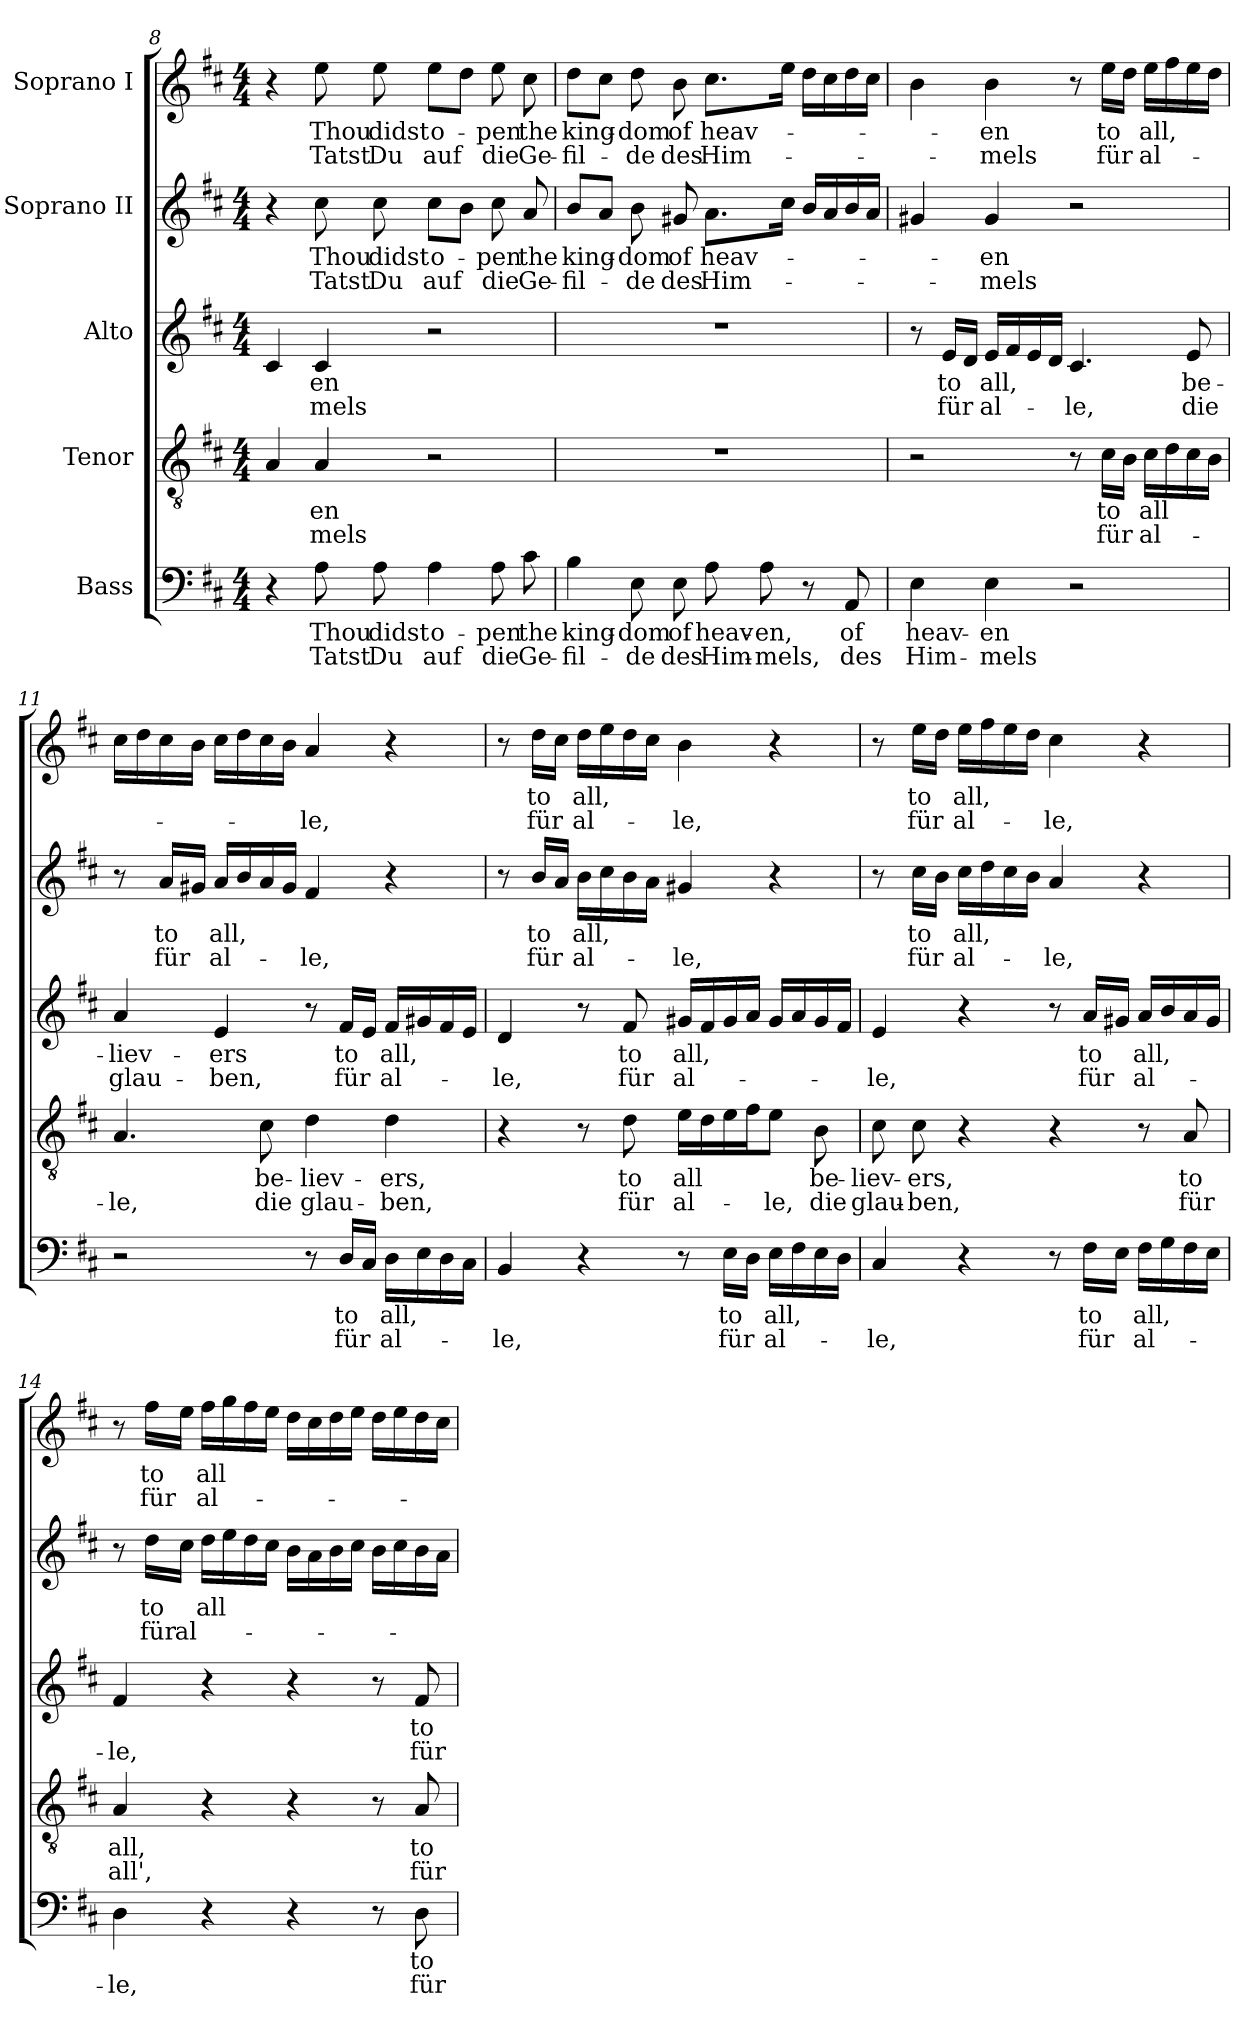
**kern	**text	**text	**kern	**text	**text	**kern	**text	**text	**kern	**text	**text	**kern	**text	**text
*part5	*part5	*part5	*part4	*part4	*part4	*part3	*part3	*part3	*part2	*part2	*part2	*part1	*part1	*part1
*staff5	*staff5	*staff5	*staff4	*staff4	*staff4	*staff3	*staff3	*staff3	*staff2	*staff2	*staff2	*staff1	*staff1	*staff1
*I"Bass	*	*	*I"Tenor	*	*	*I"Alto	*	*	*I"Soprano II	*	*	*I"Soprano I	*	*
*clefF4	*	*	*clefGv2	*	*	*clefG2	*	*	*clefG2	*	*	*clefG2	*	*
*k[f#c#]	*	*	*k[f#c#]	*	*	*k[f#c#]	*	*	*k[f#c#]	*	*	*k[f#c#]	*	*
*D:	*	*	*D:	*	*	*D:	*	*	*D:	*	*	*D:	*	*
*M4/4	*	*	*M4/4	*	*	*M4/4	*	*	*M4/4	*	*	*M4/4	*	*
=8	=8	=8	=8	=8	=8	=8	=8	=8	=8	=8	=8	=8	=8	=8
4r	.	.	4A/	.	.	4c#/	.	.	4r	.	.	4r	.	.
!	!LO:LY:b	!LO:LY:b	!	!LO:LY:b	!LO:LY:b	!	!LO:LY:b	!LO:LY:b	!	!LO:LY:b	!LO:LY:b	!	!LO:LY:b	!LO:LY:b
8A\	Thou	Tatst	4A/	-en	-mels	4c#/	-en	-mels	8cc#\	Thou	-Tatst	8ee\	Thou	Tatst
!	!LO:LY:b	!LO:LY:b	!	!	!	!	!	!	!	!LO:LY:b	!LO:LY:b	!	!LO:LY:b	!LO:LY:b
8A\	didst	Du	.	.	.	.	.	.	8cc#\	didst	Du	8ee\	didst	Du
!	!LO:LY:b	!LO:LY:b	!	!	!	!	!	!	!	!LO:LY:b	!LO:LY:b	!	!LO:LY:b	!LO:LY:b
4A\	o-	auf	2r	.	.	2r	.	.	8cc#\L	o-	auf	8ee\L	o-	auf
.	.	.	.	.	.	.	.	.	8b\J	.	.	8dd\J	.	.
!	!LO:LY:b	!LO:LY:b	!	!	!	!	!	!	!	!LO:LY:b	!LO:LY:b	!	!LO:LY:b	!LO:LY:b
8A\	-pen	die	.	.	.	.	.	.	8cc#\	-pen	die	8ee\	-pen	die
!	!LO:LY:b	!LO:LY:b	!	!	!	!	!	!	!	!LO:LY:b	!LO:LY:b	!	!LO:LY:b	!LO:LY:b
8c#\	the	Ge-	.	.	.	.	.	.	8a/	the	Ge-	8cc#\	the	Ge-
!!LO:PB:g=z
=9	=9	=9	=9	=9	=9	=9	=9	=9	=9	=9	=9	=9	=9	=9
!	!LO:LY:b	!LO:LY:b	!	!	!	!	!	!	!	!LO:LY:b	!LO:LY:b	!	!LO:LY:b	!LO:LY:b
4B\	king-	-fil-	1r	.	.	1r	.	.	8b/L	king-	-fil-	8dd\L	king-	-fil-
.	.	.	.	.	.	.	.	.	8a/J	.	.	8cc#\J	.	.
!	!LO:LY:b	!LO:LY:b	!	!	!	!	!	!	!	!LO:LY:b	!LO:LY:b	!	!LO:LY:b	!LO:LY:b
8E\	-dom	-de	.	.	.	.	.	.	8b\	-dom	-de	8dd\	-dom	-de
!	!LO:LY:b	!LO:LY:b	!	!	!	!	!	!	!	!LO:LY:b	!LO:LY:b	!	!LO:LY:b	!LO:LY:b
8E\	of	des	.	.	.	.	.	.	8g#X/	of	des	8b\	of	des
!	!LO:LY:b	!LO:LY:b	!	!	!	!	!	!	!	!LO:LY:b	!LO:LY:b	!	!LO:LY:b	!LO:LY:b
8A\	heav-	Him-	.	.	.	.	.	.	8.a\L	heav-	Him-	8.cc#\L	heav-	Him-
!	!LO:LY:b	!LO:LY:b	!	!	!	!	!	!	!	!	!	!	!	!
8A\	-en,	-mels,	.	.	.	.	.	.	.	.	.	.	.	.
.	.	.	.	.	.	.	.	.	16cc#\Jk	.	.	16ee\Jk	.	.
8r	.	.	.	.	.	.	.	.	16b/LL	.	.	16dd\LL	.	.
.	.	.	.	.	.	.	.	.	16a/	.	.	16cc#\	.	.
!	!LO:LY:b	!LO:LY:b	!	!	!	!	!	!	!	!	!	!	!	!
8AA/	of	des	.	.	.	.	.	.	16b/	.	.	16dd\	.	.
.	.	.	.	.	.	.	.	.	16a/JJ	.	.	16cc#\JJ	.	.
!!LO:PB:g=z
=10	=10	=10	=10	=10	=10	=10	=10	=10	=10	=10	=10	=10	=10	=10
!	!LO:LY:b	!LO:LY:b	!	!	!	!	!	!	!	!	!	!	!	!
4E\	heav-	Him-	2r	.	.	8r	.	.	4g#X/	.	.	4b\	.	.
!	!	!	!	!	!	!	!LO:LY:b	!LO:LY:b	!	!	!	!	!	!
.	.	.	.	.	.	16e/LL	to	für	.	.	.	.	.	.
.	.	.	.	.	.	16d/JJ	.	.	.	.	.	.	.	.
!	!LO:LY:b	!LO:LY:b	!	!	!	!	!LO:LY:b	!LO:LY:b	!	!LO:LY:b	!LO:LY:b	!	!LO:LY:b	!LO:LY:b
4E\	-en	-mels	.	.	.	16e/LL	all,	al-	4g#/	-en	-mels	4b\	-en	-mels
.	.	.	.	.	.	16f#/	.	.	.	.	.	.	.	.
.	.	.	.	.	.	16e/	.	.	.	.	.	.	.	.
.	.	.	.	.	.	16d/JJ	.	.	.	.	.	.	.	.
!	!	!	!	!	!	!	!	!LO:LY:b	!	!	!	!	!	!
2r	.	.	8r	.	.	4.c#/	.	-le,	2r	.	.	8r	.	.
!	!	!	!	!LO:LY:b	!LO:LY:b	!	!	!	!	!	!	!	!LO:LY:b	!LO:LY:b
.	.	.	16c#\LL	to	für	.	.	.	.	.	.	16ee\LL	to	für
.	.	.	16B\JJ	.	.	.	.	.	.	.	.	16dd\JJ	.	.
!	!	!	!	!LO:LY:b	!LO:LY:b	!	!	!	!	!	!	!	!LO:LY:b	!LO:LY:b
.	.	.	16c#\LL	all	al-	.	.	.	.	.	.	16ee\LL	all,	al-
.	.	.	16d\	.	.	.	.	.	.	.	.	16ff#\	.	.
!	!	!	!	!	!	!	!LO:LY:b	!LO:LY:b	!	!	!	!	!	!
.	.	.	16c#\	.	.	8e/	be-	die	.	.	.	16ee\	.	.
.	.	.	16B\JJ	.	.	.	.	.	.	.	.	16dd\JJ	.	.
=11	=11	=11	=11	=11	=11	=11	=11	=11	=11	=11	=11	=11	=11	=11
!	!	!	!	!	!LO:LY:b	!	!LO:LY:b	!LO:LY:b	!	!	!	!	!	!
2r	.	.	4.A/	.	-le,	4a/	-liev-	glau-	8r	.	.	16cc#\LL	.	.
.	.	.	.	.	.	.	.	.	.	.	.	16dd\	.	.
!	!	!	!	!	!	!	!	!	!	!LO:LY:b	!LO:LY:b	!	!	!
.	.	.	.	.	.	.	.	.	16a/LL	to	für	16cc#\	.	.
.	.	.	.	.	.	.	.	.	16g#X/JJ	.	.	16b\JJ	.	.
!	!	!	!	!	!	!	!LO:LY:b	!LO:LY:b	!	!LO:LY:b	!LO:LY:b	!	!	!
.	.	.	.	.	.	4e/	-ers	-ben,	16a/LL	all,	al-	16cc#\LL	.	.
.	.	.	.	.	.	.	.	.	16b/	.	.	16dd\	.	.
!	!	!	!	!LO:LY:b	!LO:LY:b	!	!	!	!	!	!	!	!	!
.	.	.	8c#\	be-	die	.	.	.	16a/	.	.	16cc#\	.	.
.	.	.	.	.	.	.	.	.	16g#/JJ	.	.	16b\JJ	.	.
!	!	!	!	!LO:LY:b	!LO:LY:b	!	!	!	!	!	!LO:LY:b	!	!	!LO:LY:b
8r	.	.	4d\	-liev-	glau-	8r	.	.	4f#/	.	-le,	4a/	.	-le,
!	!LO:LY:b	!LO:LY:b	!	!	!	!	!LO:LY:b	!LO:LY:b	!	!	!	!	!	!
16D/LL	to	für	.	.	.	16f#/LL	to	für	.	.	.	.	.	.
16C#/JJ	.	.	.	.	.	16e/JJ	.	.	.	.	.	.	.	.
!	!LO:LY:b	!LO:LY:b	!	!LO:LY:b	!LO:LY:b	!	!LO:LY:b	!LO:LY:b	!	!	!	!	!	!
16D\LL	all,	al-	4d\	-ers,	-ben,	16f#/LL	all,	al-	4r	.	.	4r	.	.
16E\	.	.	.	.	.	16g#X/	.	.	.	.	.	.	.	.
16D\	.	.	.	.	.	16f#/	.	.	.	.	.	.	.	.
16C#\JJ	.	.	.	.	.	16e/JJ	.	.	.	.	.	.	.	.
!!LO:LB:g=z
=12	=12	=12	=12	=12	=12	=12	=12	=12	=12	=12	=12	=12	=12	=12
!	!	!LO:LY:b	!	!	!	!	!	!LO:LY:b	!	!	!	!	!	!
4BB/	.	-le,	4r	.	.	4d/	.	-le,	8r	.	.	8r	.	.
!	!	!	!	!	!	!	!	!	!	!LO:LY:b	!LO:LY:b	!	!LO:LY:b	!LO:LY:b
.	.	.	.	.	.	.	.	.	16b/LL	to	für	16dd\LL	to	für
.	.	.	.	.	.	.	.	.	16a/JJ	.	.	16cc#\JJ	.	.
!	!	!	!	!	!	!	!	!	!	!LO:LY:b	!LO:LY:b	!	!LO:LY:b	!LO:LY:b
4r	.	.	8r	.	.	8r	.	.	16b\LL	all,	al-	16dd\LL	all,	al-
.	.	.	.	.	.	.	.	.	16cc#\	.	.	16ee\	.	.
!	!	!	!	!LO:LY:b	!LO:LY:b	!	!LO:LY:b	!LO:LY:b	!	!	!	!	!	!
.	.	.	8d\	to	für	8f#/	to	für	16b\	.	.	16dd\	.	.
.	.	.	.	.	.	.	.	.	16a\JJ	.	.	16cc#\JJ	.	.
!	!	!	!	!LO:LY:b	!LO:LY:b	!	!LO:LY:b	!LO:LY:b	!	!	!LO:LY:b	!	!	!LO:LY:b
8r	.	.	16e\LL	all	al-	16g#X/LL	all,	al-	4g#X/	.	-le,	4b\	.	-le,
.	.	.	16d\	.	.	16f#/	.	.	.	.	.	.	.	.
!	!LO:LY:b	!LO:LY:b	!	!	!	!	!	!	!	!	!	!	!	!
16E\LL	to	für	16e\	.	.	16g#/	.	.	.	.	.	.	.	.
16D\JJ	.	.	16f#\J	.	.	16a/JJ	.	.	.	.	.	.	.	.
!	!LO:LY:b	!LO:LY:b	!	!	!LO:LY:b	!	!	!	!	!	!	!	!	!
16E\LL	all,	al-	8e\J	.	-le,	16g#/LL	.	.	4r	.	.	4r	.	.
16F#\	.	.	.	.	.	16a/	.	.	.	.	.	.	.	.
!	!	!	!	!LO:LY:b	!LO:LY:b	!	!	!	!	!	!	!	!	!
16E\	.	.	8B\	be-	die	16g#/	.	.	.	.	.	.	.	.
16D\JJ	.	.	.	.	.	16f#/JJ	.	.	.	.	.	.	.	.
!!LO:PB:g=z
=13	=13	=13	=13	=13	=13	=13	=13	=13	=13	=13	=13	=13	=13	=13
!	!	!LO:LY:b	!	!LO:LY:b	!LO:LY:b	!	!	!LO:LY:b	!	!	!	!	!	!
4C#/	.	-le,	8c#\	-liev-	glau-	4e/	.	-le,	8r	.	.	8r	.	.
!	!	!	!	!LO:LY:b	!LO:LY:b	!	!	!	!	!LO:LY:b	!LO:LY:b	!	!LO:LY:b	!LO:LY:b
.	.	.	8c#\	-ers,	-ben,	.	.	.	16cc#\LL	to	für	16ee\LL	to	für
.	.	.	.	.	.	.	.	.	16b\JJ	.	.	16dd\JJ	.	.
!	!	!	!	!	!	!	!	!	!	!LO:LY:b	!LO:LY:b	!	!LO:LY:b	!LO:LY:b
4r	.	.	4r	.	.	4r	.	.	16cc#\LL	all,	al-	16ee\LL	all,	al-
.	.	.	.	.	.	.	.	.	16dd\	.	.	16ff#\	.	.
.	.	.	.	.	.	.	.	.	16cc#\	.	.	16ee\	.	.
.	.	.	.	.	.	.	.	.	16b\JJ	.	.	16dd\JJ	.	.
!	!	!	!	!	!	!	!	!	!	!	!LO:LY:b	!	!	!LO:LY:b
8r	.	.	4r	.	.	8r	.	.	4a/	.	-le,	4cc#\	.	-le,
!	!LO:LY:b	!LO:LY:b	!	!	!	!	!LO:LY:b	!LO:LY:b	!	!	!	!	!	!
16F#\LL	to	für	.	.	.	16a/LL	to	für	.	.	.	.	.	.
16E\JJ	.	.	.	.	.	16g#X/JJ	.	.	.	.	.	.	.	.
!	!LO:LY:b	!LO:LY:b	!	!	!	!	!LO:LY:b	!LO:LY:b	!	!	!	!	!	!
16F#\LL	all,	al-	8r	.	.	16a/LL	all,	al-	4r	.	.	4r	.	.
16G\	.	.	.	.	.	16b/	.	.	.	.	.	.	.	.
!	!	!	!	!LO:LY:b	!LO:LY:b	!	!	!	!	!	!	!	!	!
16F#\	.	.	8A/	to	für	16a/	.	.	.	.	.	.	.	.
16E\JJ	.	.	.	.	.	16g#/JJ	.	.	.	.	.	.	.	.
=14	=14	=14	=14	=14	=14	=14	=14	=14	=14	=14	=14	=14	=14	=14
!	!	!LO:LY:b	!	!LO:LY:b	!LO:LY:b	!	!	!LO:LY:b	!	!	!	!	!	!
4D\	.	-le,	4A/	all,	all',	4f#/	.	-le,	8r	.	.	8r	.	.
!	!	!	!	!	!	!	!	!	!	!LO:LY:b	!LO:LY:b	!	!LO:LY:b	!LO:LY:b
.	.	.	.	.	.	.	.	.	16dd\LL	to	für	16ff#\LL	to	für
!	!	!	!	!	!	!	!	!	!	!	!LO:LY:b	!	!	!
.	.	.	.	.	.	.	.	.	16cc#\JJ	.	al-	16ee\JJ	.	.
!	!	!	!	!	!	!	!	!	!	!LO:LY:b	!	!	!LO:LY:b	!LO:LY:b
4r	.	.	4r	.	.	4r	.	.	16dd\LL	all	.	16ff#\LL	all	al-
.	.	.	.	.	.	.	.	.	16ee\	.	.	16gg\	.	.
.	.	.	.	.	.	.	.	.	16dd\	.	.	16ff#\	.	.
.	.	.	.	.	.	.	.	.	16cc#\JJ	.	.	16ee\JJ	.	.
4r	.	.	4r	.	.	4r	.	.	16b\LL	.	.	16dd\LL	.	.
.	.	.	.	.	.	.	.	.	16a\	.	.	16cc#\	.	.
.	.	.	.	.	.	.	.	.	16b\	.	.	16dd\	.	.
.	.	.	.	.	.	.	.	.	16cc#\JJ	.	.	16ee\JJ	.	.
8r	.	.	8r	.	.	8r	.	.	16b\LL	.	.	16dd\LL	.	.
.	.	.	.	.	.	.	.	.	16cc#\	.	.	16ee\	.	.
!	!LO:LY:b	!LO:LY:b	!	!LO:LY:b	!LO:LY:b	!	!LO:LY:b	!LO:LY:b	!	!	!	!	!	!
8D\	to	für	8A/	to	für	8f#/	to	für	16b\	.	.	16dd\	.	.
.	.	.	.	.	.	.	.	.	16a\JJ	.	.	16cc#\JJ	.	.
=	=	=	=	=	=	=	=	=	=	=	=	=	=	=
*-	*-	*-	*-	*-	*-	*-	*-	*-	*-	*-	*-	*-	*-	*-
